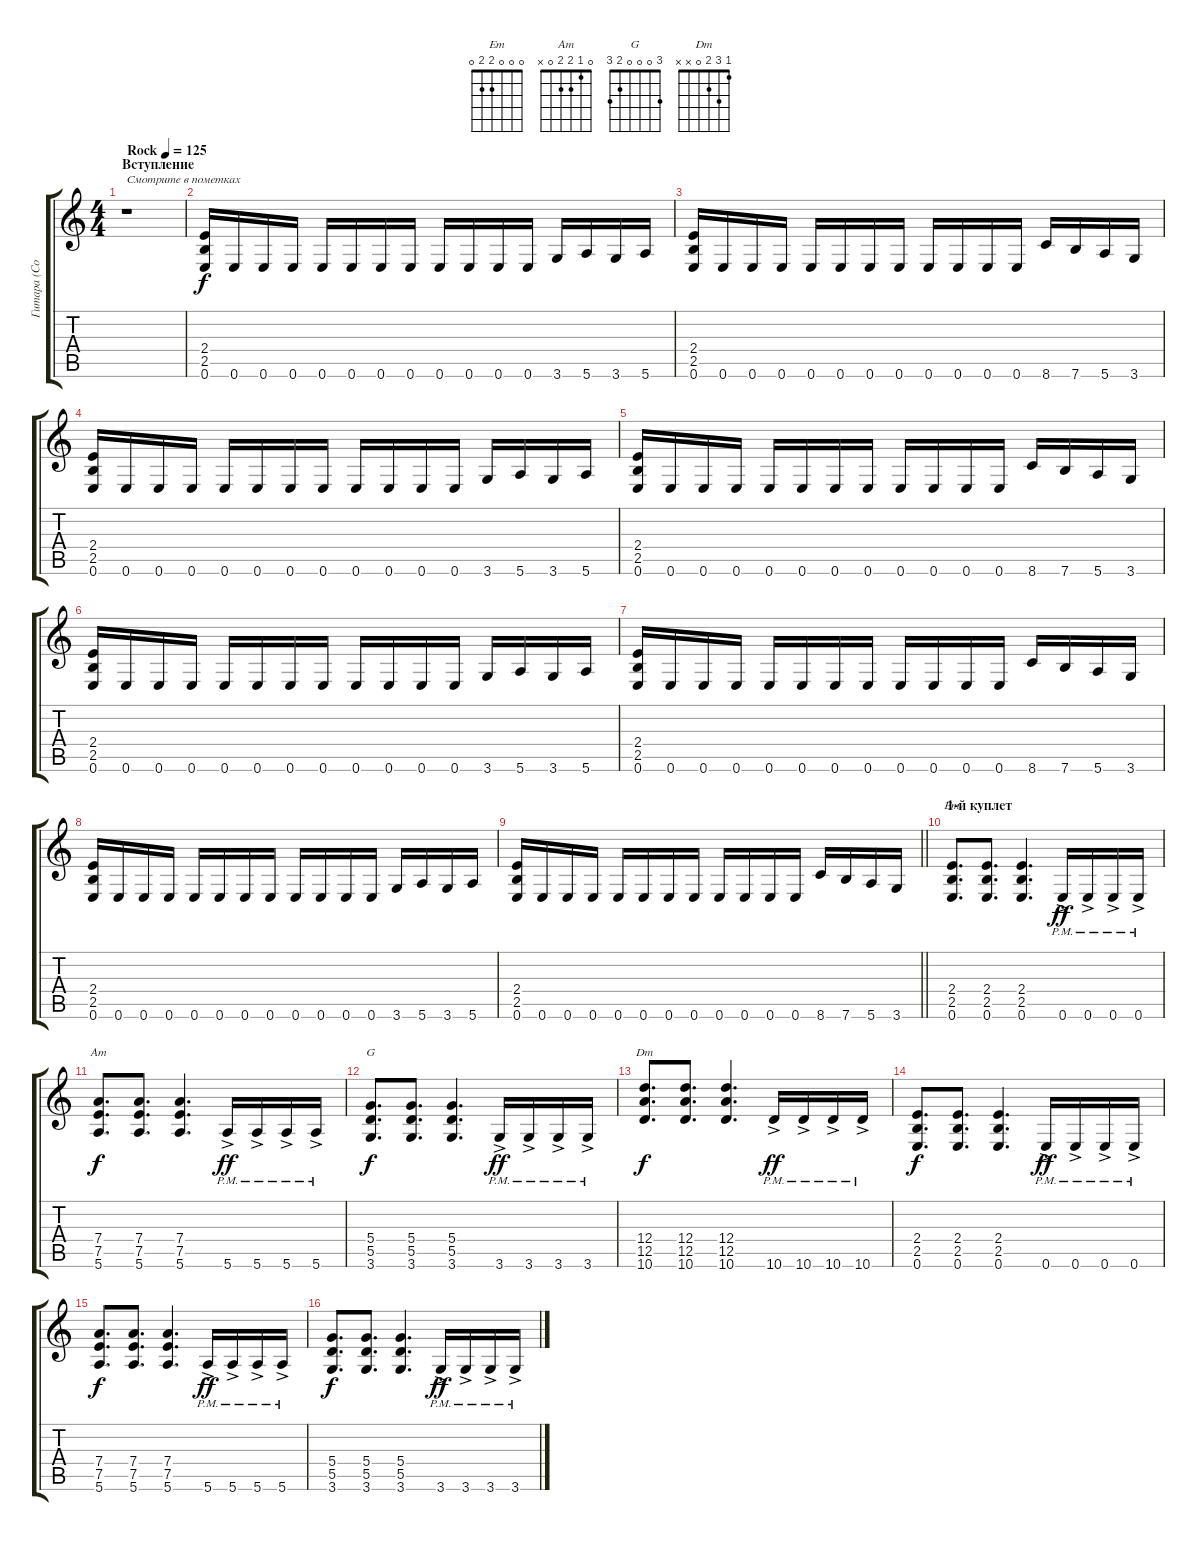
\track ("Гитара (Соло-ритм)" "Гитара (Со") {instrument overdrivenguitar}
\staff {score tabs}
\tuning (E4 B3 G3 D3 A2 E2) {hide}
\chord ("Em" 0 0 0 2 2 0)
\chord ("Am" 0 1 2 2 0 x)
\chord ("G" 3 0 0 0 2 3)
\chord ("Dm" 1 3 2 0 x x)
\ts (4 4)
\section ("" "Вступление")
\tempo (125 "Rock")
\clef g2
\ks c
r.1{txt "Смотрите в пометках" dy f instrument overdrivenguitar} |
(2.4 2.5 0.6).16 0.6.16 0.6.16 0.6.16 0.6.16 0.6.16 0.6.16 0.6.16 0.6.16 0.6.16 0.6.16 0.6.16 3.6.16 5.6.16 3.6.16 5.6.16 |
(2.4 2.5 0.6).16 0.6.16 0.6.16 0.6.16 0.6.16 0.6.16 0.6.16 0.6.16 0.6.16 0.6.16 0.6.16 0.6.16 8.6.16 7.6.16 5.6.16 3.6.16 |
(2.4 2.5 0.6).16 0.6.16 0.6.16 0.6.16 0.6.16 0.6.16 0.6.16 0.6.16 0.6.16 0.6.16 0.6.16 0.6.16 3.6.16 5.6.16 3.6.16 5.6.16 |
(2.4 2.5 0.6).16 0.6.16 0.6.16 0.6.16 0.6.16 0.6.16 0.6.16 0.6.16 0.6.16 0.6.16 0.6.16 0.6.16 8.6.16 7.6.16 5.6.16 3.6.16 |
(2.4 2.5 0.6).16 0.6.16 0.6.16 0.6.16 0.6.16 0.6.16 0.6.16 0.6.16 0.6.16 0.6.16 0.6.16 0.6.16 3.6.16 5.6.16 3.6.16 5.6.16 |
(2.4 2.5 0.6).16 0.6.16 0.6.16 0.6.16 0.6.16 0.6.16 0.6.16 0.6.16 0.6.16 0.6.16 0.6.16 0.6.16 8.6.16 7.6.16 5.6.16 3.6.16 |
(2.4 2.5 0.6).16 0.6.16 0.6.16 0.6.16 0.6.16 0.6.16 0.6.16 0.6.16 0.6.16 0.6.16 0.6.16 0.6.16 3.6.16 5.6.16 3.6.16 5.6.16 |
\barLineRight lightlight
(2.4 2.5 0.6).16 0.6.16 0.6.16 0.6.16 0.6.16 0.6.16 0.6.16 0.6.16 0.6.16 0.6.16 0.6.16 0.6.16 8.6.16 7.6.16 5.6.16 3.6.16 |
\section ("" "1-й куплет")
(2.4 2.5 0.6).8{d ch "Em"} (2.4 2.5 0.6).8{d} (2.4 2.5 0.6).4{d} 0.6{ac pm}.16{dy ff} 0.6{ac pm}.16 0.6{ac pm}.16 0.6{ac pm}.16 |
(7.4 7.5 5.6).8{d ch "Am" dy f} (7.4 7.5 5.6).8{d} (7.4 7.5 5.6).4{d} 5.6{ac pm}.16{dy ff} 5.6{ac pm}.16 5.6{ac pm}.16 5.6{ac pm}.16 |
(5.4 5.5 3.6).8{d ch "G" dy f} (5.4 5.5 3.6).8{d} (5.4 5.5 3.6).4{d} 3.6{ac pm}.16{dy ff} 3.6{ac pm}.16 3.6{ac pm}.16 3.6{ac pm}.16 |
(12.4 12.5 10.6).8{d ch "Dm" dy f} (12.4 12.5 10.6).8{d} (12.4 12.5 10.6).4{d} 10.6{ac pm}.16{dy ff} 10.6{ac pm}.16 10.6{ac pm}.16 10.6{ac pm}.16 |
(2.4 2.5 0.6).8{d dy f} (2.4 2.5 0.6).8{d} (2.4 2.5 0.6).4{d} 0.6{ac pm}.16{dy ff} 0.6{ac pm}.16 0.6{ac pm}.16 0.6{ac pm}.16 |
(7.4 7.5 5.6).8{d dy f} (7.4 7.5 5.6).8{d} (7.4 7.5 5.6).4{d} 5.6{ac pm}.16{dy ff} 5.6{ac pm}.16 5.6{ac pm}.16 5.6{ac pm}.16 |
(5.4 5.5 3.6).8{d dy f} (5.4 5.5 3.6).8{d} (5.4 5.5 3.6).4{d} 3.6{ac pm}.16{dy ff} 3.6{ac pm}.16 3.6{ac pm}.16 3.6{ac pm}.16
